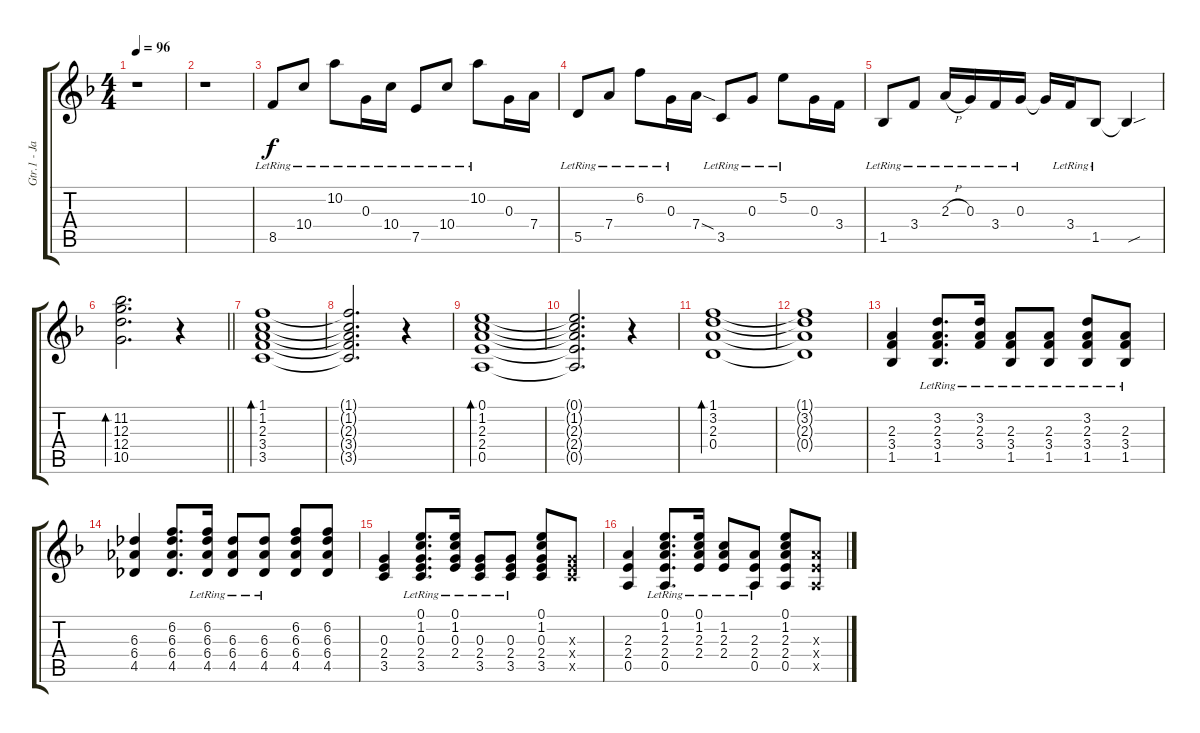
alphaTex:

\track ("Gtr.1 - James Dean Bradfield" "Gtr.1 - Ja") {instrument acousticguitarsteel}
\staff {score tabs}
\tuning (E4 B3 G3 D3 A2 E2) {hide}
\ts (4 4)
\tempo 96
\clef g2
\ks f
r.1{dy f instrument acousticguitarsteel} |
r.1 |
8.5{lr}.8 10.4{lr}.8 10.2{lr}.8 0.3{lr}.16 10.4{lr}.16 7.5{lr}.8 10.4{lr}.8 10.2{lr}.8 0.3.16 7.4.16 |
5.5{lr}.8 7.4{lr}.8 6.2{lr}.8 0.3{lr}.16 7.4{sod}.16 3.5{lr}.8 0.3{lr}.8 5.2{lr}.8 0.3.16 3.4.16 |
1.5{lr}.8 3.4{lr}.8 2.3{h lr}.16 0.3{lr}.16 3.4{lr}.16 0.3{lr}.16 0.3{t}.16 3.4{lr}.16 1.5{lr}.8 1.5{sou t}.4 |
\barLineRight lightlight
(11.2 12.3 12.4 10.5).2{d bd 30} r.4 |
(1.1 1.2 2.3 3.4 3.5).1{bd 30} |
(1.1{t} 1.2{t} 2.3{t} 3.4{t} 3.5{t}).2{d} r.4 |
(0.1 1.2 2.3 2.4 0.5).1{bd 30} |
(0.1{t} 1.2{t} 2.3{t} 2.4{t} 0.5{t}).2{d} r.4 |
(1.1 3.2 2.3 0.4).1{bd 30} |
(1.1{t} 3.2{t} 2.3{t} 0.4{t}).1 |
(2.3 3.4 1.5).4 (3.2{lr} 2.3{lr} 3.4{lr} 1.5{lr}).8{d} (3.2{lr} 2.3{lr} 3.4{lr}).16 (2.3{lr} 3.4{lr} 1.5{lr}).8 (2.3{lr} 3.4{lr} 1.5{lr}).8 (3.2{lr} 2.3{lr} 3.4{lr} 1.5{lr}).8 (2.3{lr} 3.4{lr} 1.5{lr}).8 |
(6.3 6.4 4.5).4 (6.2 6.3 6.4 4.5).8{d} (6.2{lr} 6.3{lr} 6.4{lr} 4.5{lr}).16 (6.3{lr} 6.4{lr} 4.5{lr}).8 (6.3{lr} 6.4{lr} 4.5{lr}).8 (6.2 6.3 6.4 4.5).8 (6.2 6.3 6.4 4.5).8 |
(0.3 2.4 3.5).4 (0.1{lr} 1.2{lr} 0.3{lr} 2.4{lr} 3.5{lr}).8{d} (0.1{lr} 1.2{lr} 0.3{lr} 2.4{lr}).16 (0.3{lr} 2.4{lr} 3.5{lr}).8 (0.3{lr} 2.4{lr} 3.5{lr}).8 (0.1 1.2 0.3 2.4 3.5).8 (0.3{x} 2.4{x} 3.5{x}).8 |
(2.3 2.4 0.5).4 (0.1{lr} 1.2{lr} 2.3{lr} 2.4{lr} 0.5{lr}).8{d} (0.1{lr} 1.2{lr} 2.3{lr} 2.4{lr}).16 (1.2{lr} 2.3{lr} 2.4{lr}).8 (2.3{lr} 2.4{lr} 0.5{lr}).8 (0.1 1.2 2.3 2.4 0.5).8 (2.3{x} 2.4{x} 0.5{x}).8
